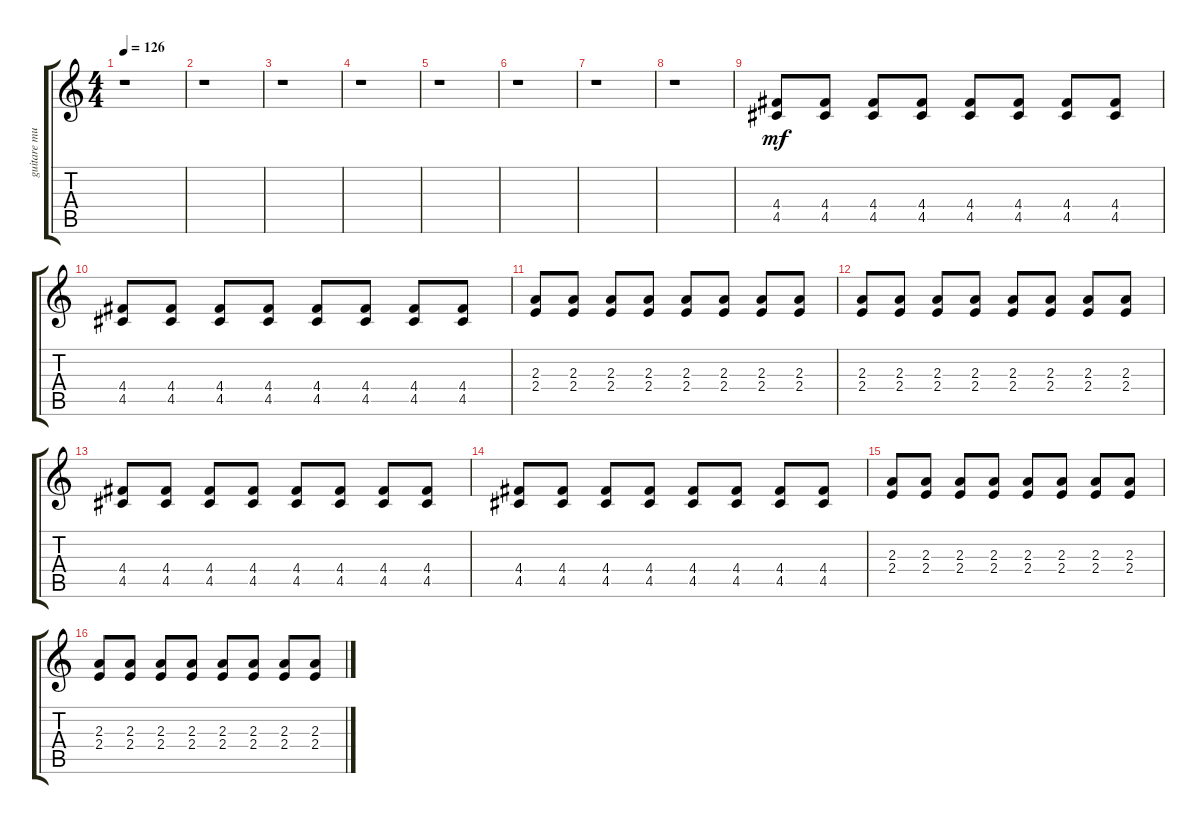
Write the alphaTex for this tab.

\track ("guitare muted" "guitare mu") {instrument electricguitarmuted}
\staff {score tabs}
\tuning (E4 B3 G3 D3 A2 E2) {hide}
\ts (4 4)
\tempo 126
\clef g2
\ks c
r.1{dy ff} |
r.1 |
r.1 |
r.1 |
r.1 |
r.1 |
r.1 |
r.1 |
(4.4 4.5).8{dy mf} (4.4 4.5).8 (4.4 4.5).8 (4.4 4.5).8 (4.4 4.5).8 (4.4 4.5).8 (4.4 4.5).8 (4.4 4.5).8 |
(4.4 4.5).8 (4.4 4.5).8 (4.4 4.5).8 (4.4 4.5).8 (4.4 4.5).8 (4.4 4.5).8 (4.4 4.5).8 (4.4 4.5).8 |
(2.3 2.4).8 (2.3 2.4).8 (2.3 2.4).8 (2.3 2.4).8 (2.3 2.4).8 (2.3 2.4).8 (2.3 2.4).8 (2.3 2.4).8 |
(2.3 2.4).8 (2.3 2.4).8 (2.3 2.4).8 (2.3 2.4).8 (2.3 2.4).8 (2.3 2.4).8 (2.3 2.4).8 (2.3 2.4).8 |
(4.4 4.5).8 (4.4 4.5).8 (4.4 4.5).8 (4.4 4.5).8 (4.4 4.5).8 (4.4 4.5).8 (4.4 4.5).8 (4.4 4.5).8 |
(4.4 4.5).8 (4.4 4.5).8 (4.4 4.5).8 (4.4 4.5).8 (4.4 4.5).8 (4.4 4.5).8 (4.4 4.5).8 (4.4 4.5).8 |
(2.3 2.4).8 (2.3 2.4).8 (2.3 2.4).8 (2.3 2.4).8 (2.3 2.4).8 (2.3 2.4).8 (2.3 2.4).8 (2.3 2.4).8 |
(2.3 2.4).8 (2.3 2.4).8 (2.3 2.4).8 (2.3 2.4).8 (2.3 2.4).8 (2.3 2.4).8 (2.3 2.4).8 (2.3 2.4).8
